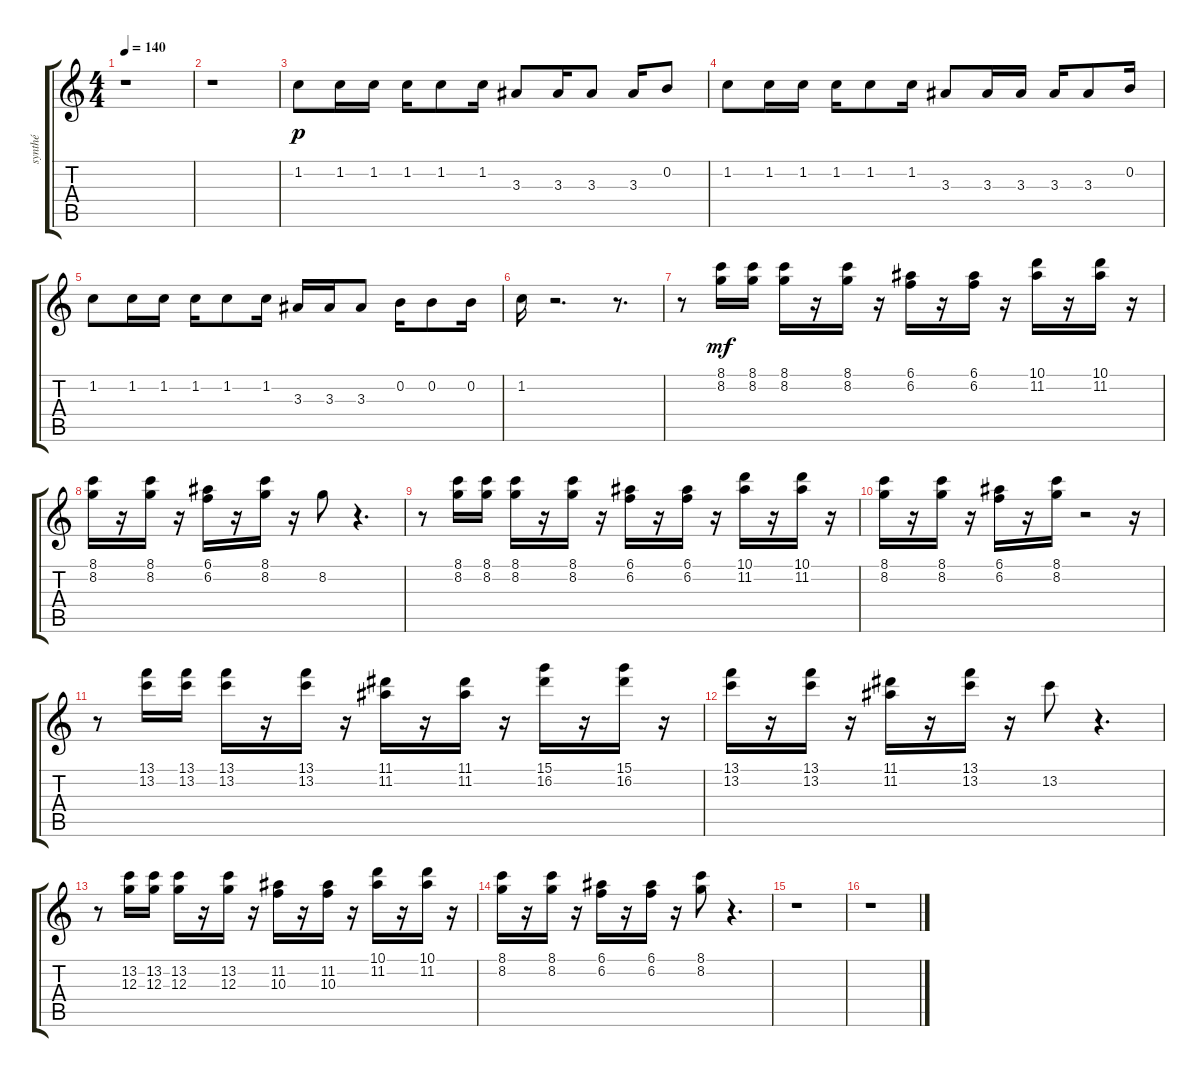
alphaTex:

\track ("synthé" "synthé") {instrument synthbass2}
\staff {score tabs}
\tuning (E4 B3 G3 D3 A2 E2) {hide}
\ts (4 4)
\tempo 140
\clef g2
\ks c
r.1{dy mf} |
r.1 |
1.2.8{dy p} 1.2.16 1.2.16 1.2.16 1.2.8 1.2.16 3.3.8 3.3.16 3.3.8 3.3.16 0.2.8 |
1.2.8 1.2.16 1.2.16 1.2.16 1.2.8 1.2.16 3.3.8 3.3.16 3.3.16 3.3.16 3.3.8 0.2.16 |
1.2.8 1.2.16 1.2.16 1.2.16 1.2.8 1.2.16 3.3.16 3.3.16 3.3.8 0.2.16 0.2.8 0.2.16 |
1.2.16 r.2{d} r.8{d} |
r.8 (8.1 8.2).16{dy mf} (8.1 8.2).16 (8.1 8.2).16 r.16 (8.1 8.2).16 r.16 (6.1 6.2).16 r.16 (6.1 6.2).16 r.16 (10.1 11.2).16 r.16 (10.1 11.2).16 r.16 |
(8.1 8.2).16 r.16 (8.1 8.2).16 r.16 (6.1 6.2).16 r.16 (8.1 8.2).16 r.16 8.2.8 r.4{d} |
r.8 (8.1 8.2).16 (8.1 8.2).16 (8.1 8.2).16 r.16 (8.1 8.2).16 r.16 (6.1 6.2).16 r.16 (6.1 6.2).16 r.16 (10.1 11.2).16 r.16 (10.1 11.2).16 r.16 |
(8.1 8.2).16 r.16 (8.1 8.2).16 r.16 (6.1 6.2).16 r.16 (8.1 8.2).16 r.2 r.16 |
r.8 (13.1 13.2).16 (13.1 13.2).16 (13.1 13.2).16 r.16 (13.1 13.2).16 r.16 (11.1 11.2).16 r.16 (11.1 11.2).16 r.16 (15.1 16.2).16 r.16 (15.1 16.2).16 r.16 |
(13.1 13.2).16 r.16 (13.1 13.2).16 r.16 (11.1 11.2).16 r.16 (13.1 13.2).16 r.16 13.2.8 r.4{d} |
r.8 (13.2 12.3).16 (13.2 12.3).16 (13.2 12.3).16 r.16 (13.2 12.3).16 r.16 (11.2 10.3).16 r.16 (11.2 10.3).16 r.16 (10.1 11.2).16 r.16 (10.1 11.2).16 r.16 |
(8.1 8.2).16 r.16 (8.1 8.2).16 r.16 (6.1 6.2).16 r.16 (6.1 6.2).16 r.16 (8.1 8.2).8 r.4{d} |
r.1 |
r.1
